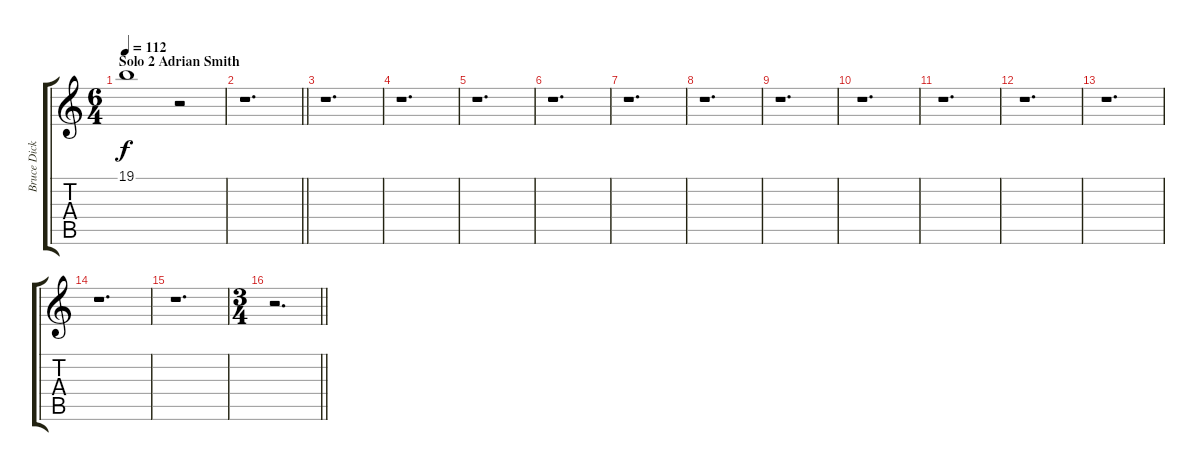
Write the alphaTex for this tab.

\track ("Bruce Dickinson" "Bruce Dick") {instrument lead2sawtooth}
\staff {score tabs}
\tuning (E4 B3 G3 D3 A2 E2) {hide}
\ts (6 4)
\section ("" "Solo 2 Adrian Smith")
\tempo 112
\clef g2
\ks c
19.1.1{dy f} r.2 |
\barLineRight lightlight
r.1{d} |
r.1{d} |
r.1{d} |
r.1{d} |
r.1{d} |
r.1{d} |
r.1{d} |
r.1{d} |
r.1{d} |
r.1{d} |
r.1{d} |
r.1{d} |
r.1{d} |
r.1{d} |
\ts (3 4)
\barLineRight lightlight
r.2{d}
